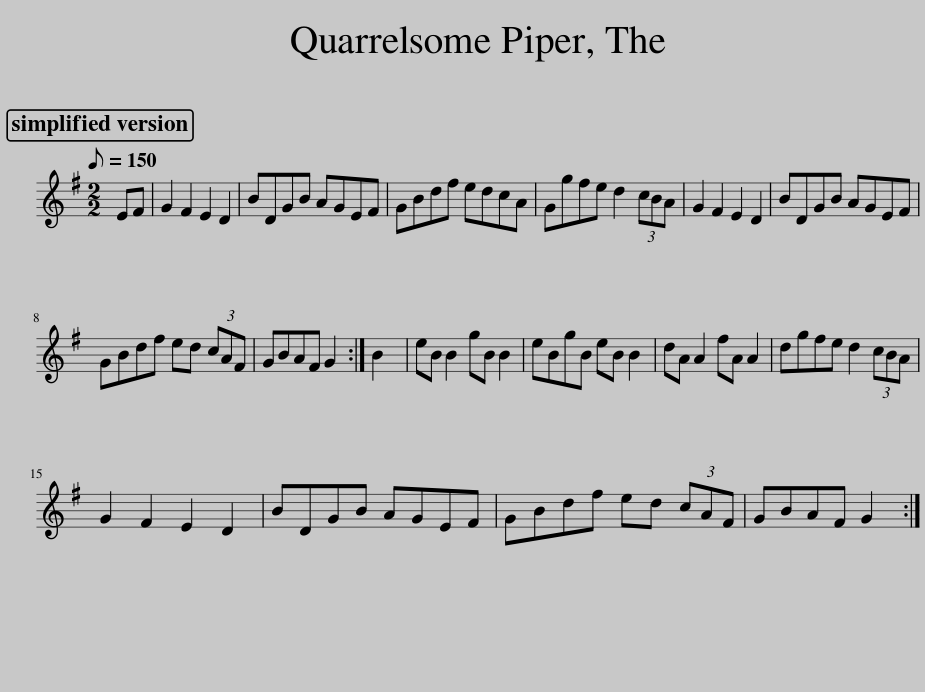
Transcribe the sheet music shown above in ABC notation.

X:1
L:1/8
Q:1/8=150
M:2/2
I:linebreak $
K:G
V:1 treble
V:1
 EF | G2 F2 E2 D2 | BDGB AGEF | GBdf edcA | Ggfe d2 (3cBA | %5
 G2 F2 E2 D2 | BDGB AGEF |$ GBdf ed (3cAF | GBAF G2 :| B2 | %10
 eB B2 gB B2 | eBgB eB B2 | dA A2 fA A2 | dgfe d2 (3cBA |$ G2 F2 E2 D2 | %15
 BDGB AGEF | GBdf ed (3cAF | GBAF G2 :| %18
